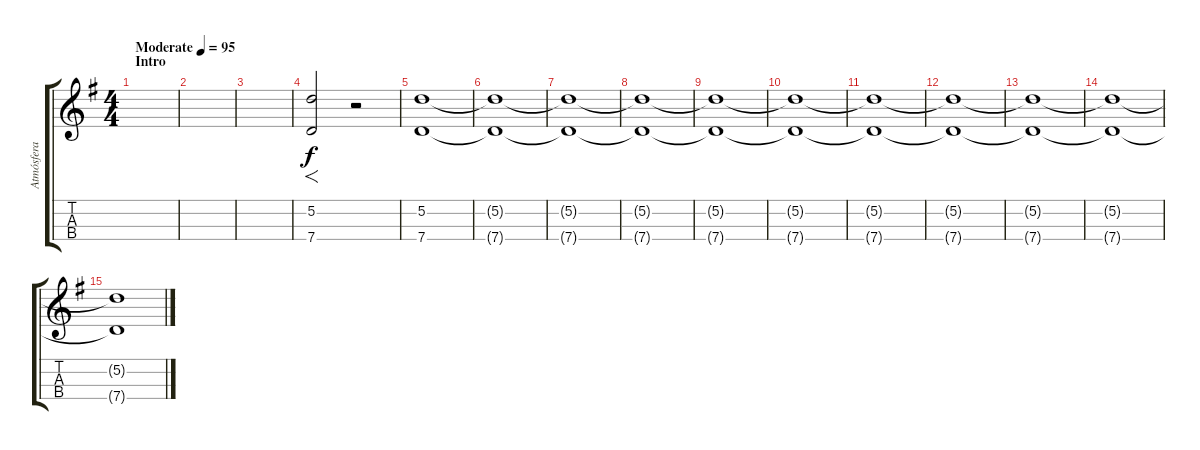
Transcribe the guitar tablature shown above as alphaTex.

\track ("Atmósfera" "Atmósfera") {instrument stringensemble2}
\staff {score tabs}
\tuning (E5 A4 D4 G3) {hide}
\ts (4 4)
\section ("" "Intro")
\tempo (95 "Moderate")
\clef g2
\ks g
|
|
|
(5.2 7.4).2{f} r.2 |
(5.2 7.4).1 |
(5.2{t} 7.4{t}).1 |
(5.2{t} 7.4{t}).1 |
(5.2{t} 7.4{t}).1 |
(5.2{t} 7.4{t}).1 |
(5.2{t} 7.4{t}).1 |
(5.2{t} 7.4{t}).1 |
(5.2{t} 7.4{t}).1 |
(5.2{t} 7.4{t}).1 |
(5.2{t} 7.4{t}).1 |
(5.2{t} 7.4{t}).1
